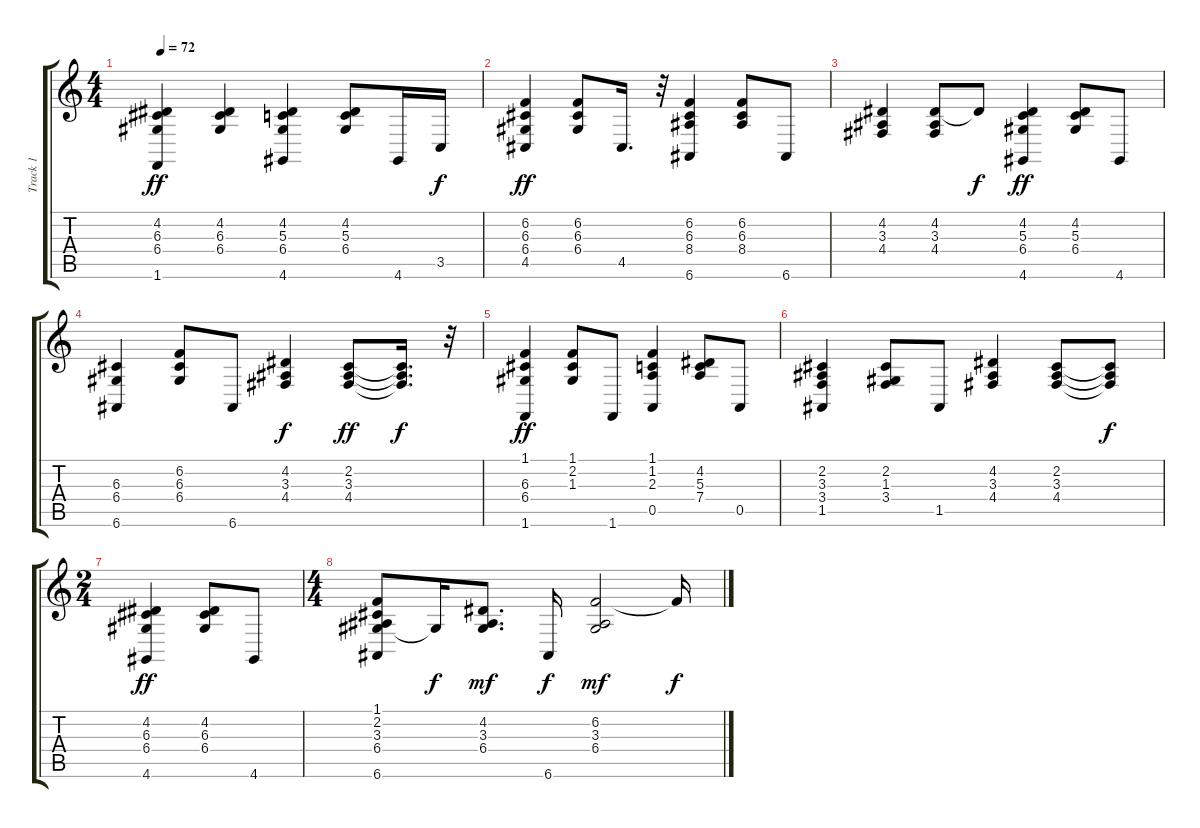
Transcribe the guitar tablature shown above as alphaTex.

\track ("Track 1" "Track 1") {instrument brightacousticpiano}
\staff {score tabs}
\tuning (E4 B3 G3 D3 A2 E2) {hide}
\ts (4 4)
\tempo 72
\clef g2
\ks c
(4.2 6.3 6.4 1.6).4{dy ff} (4.2 6.3 6.4).4 (4.2 5.3 6.4 4.6).4 (4.2 5.3 6.4).8 4.6.16 3.5.16{dy f} |
(6.2 6.3 6.4 4.5).4{dy ff} (6.2 6.3 6.4).8 4.5.16{d} r.32 (6.2 6.3 8.4 6.6).4 (6.2 6.3 8.4).8 6.6.8 |
(4.2 3.3 4.4).4 (4.2 3.3 4.4).8 4.2{t}.8{dy f} (4.2 5.3 6.4 4.6).4{dy ff} (4.2 5.3 6.4).8 4.6.8 |
(6.3 6.4 6.6).4 (6.2 6.3 6.4).8 6.6.8 (4.2 3.3 4.4).4{dy f} (2.2 3.3 4.4).8{dy ff} (2.2{t} 3.3{t} 4.4{t}).16{d dy f} r.32 |
(1.1 6.3 6.4 1.6).4{dy ff} (1.1 2.2 1.3).8 1.6.8 (1.1 1.2 2.3 0.5).4 (4.2 5.3 7.4).8 0.5.8 |
(2.2 3.3 3.4 1.5).4 (2.2 1.3 3.4).8 1.5.8 (4.2 3.3 4.4).4 (2.2 3.3 4.4).8 (2.2{t} 3.3{t} 4.4{t}).8{dy f} |
\ts (2 4)
(4.2 6.3 6.4 4.6).4{dy ff} (4.2 6.3 6.4).8 4.6.8 |
\ts (4 4)
(1.1 2.2 3.3 6.4 6.6).8 6.4{t}.16{dy f} (4.2 3.3 6.4).8{d dy mf} 6.6.16{dy f} (6.2 3.3 6.4).2{dy mf} 6.2{t}.16{dy f}
